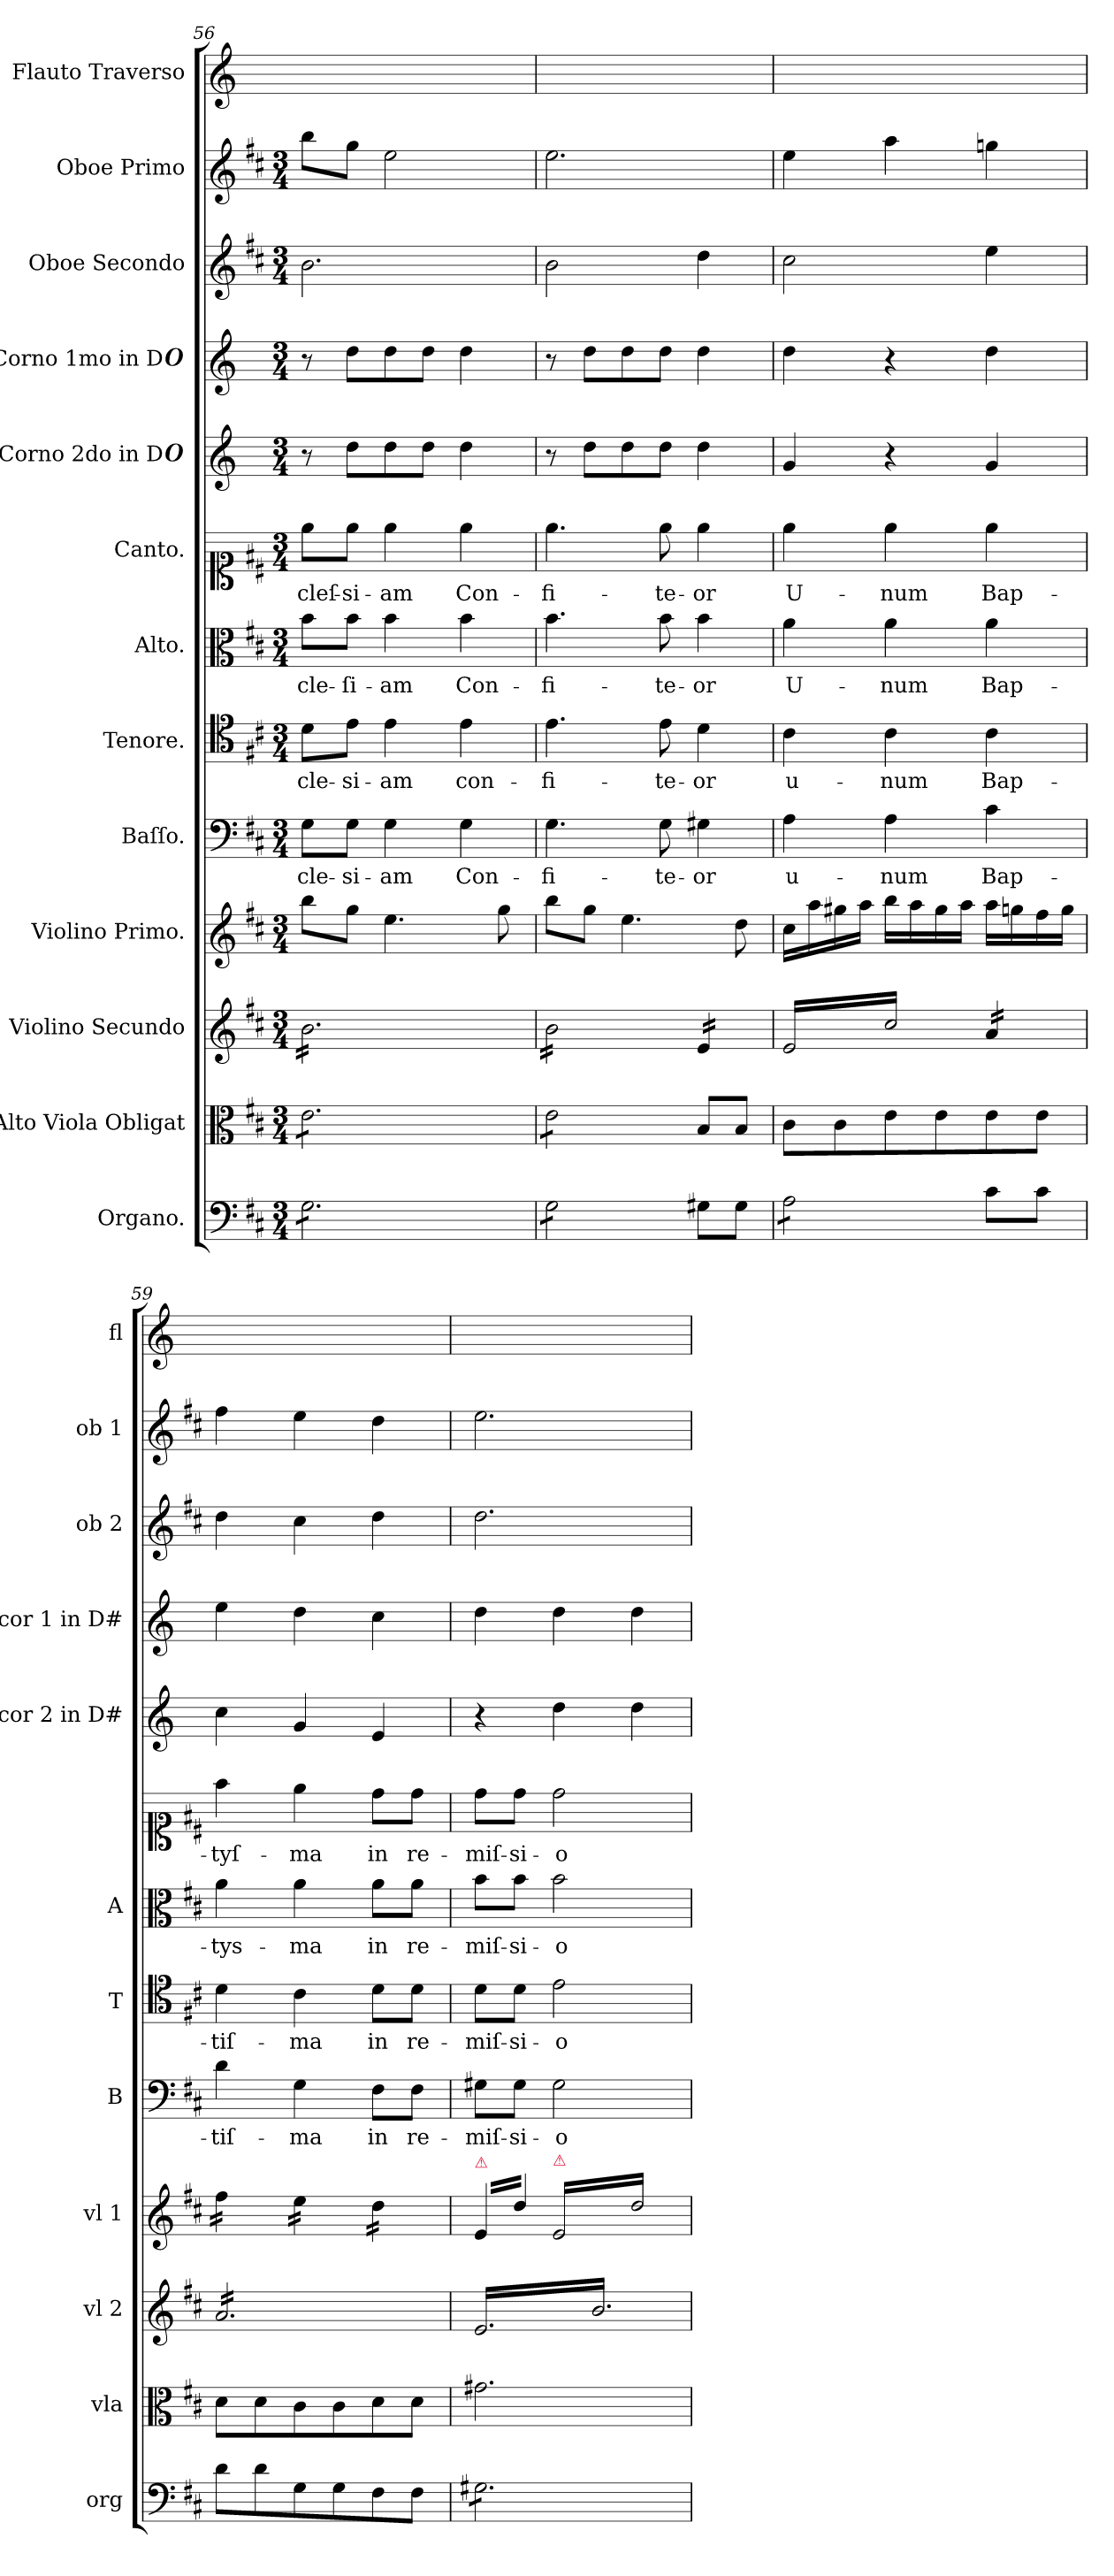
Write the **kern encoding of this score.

**kern	**kern	**kern	**kern	**kern	**text	**kern	**text	**kern	**text	**kern	**text	**kern	**kern	**kern	**kern	**kern
*part13	*part12	*part11	*part10	*part9	*part9	*part8	*part8	*part7	*part7	*part6	*part6	*part5	*part4	*part3	*part2	*part1
*staff13	*staff12	*staff11	*staff10	*staff9	*staff9	*staff8	*staff8	*staff7	*staff7	*staff6	*staff6	*staff5	*staff4	*staff3	*staff2	*staff1
*I"Organo.	*I"Alto Viola Obligat	*I"Violino Secundo	*I"Violino Primo.	*I"Baſſo.	*	*I"Tenore.	*	*I"Alto.	*	*I"Canto.	*	*I"Corno 2do in D#	*I"Corno 1mo in D#	*I"Oboe Secondo	*I"Oboe Primo	*I"Flauto Traverso
*I'org	*I'vla	*I'vl 2	*I'vl 1	*I'B	*	*I'T	*	*I'A	*	*	*	*I'cor 2 in D#	*I'cor 1 in D#	*I'ob 2	*I'ob 1	*I'fl
*clefF4	*clefC3	*clefG2	*clefG2	*clefF4	*	*clefC4	*	*clefC3	*	*clefC1	*	*clefG2	*clefG2	*clefG2	*clefG2	*clefG2
*	*	*	*	*	*	*	*	*	*	*	*	*ITrd6c10	*ITrd6c10	*	*	*
*k[f#c#]	*k[f#c#]	*k[f#c#]	*k[f#c#]	*k[f#c#]	*	*k[f#c#]	*	*k[f#c#]	*	*k[f#c#]	*	*k[f#c#]	*k[f#c#]	*k[f#c#]	*k[f#c#]	*
*D:	*D:	*D:	*D:	*D:	*	*D:	*	*D:	*	*D:	*	*	*	*D:	*D:	*
*M3/4	*M3/4	*M3/4	*M3/4	*M3/4	*	*M3/4	*	*M3/4	*	*M3/4	*	*M3/4	*M3/4	*M3/4	*M3/4	*
=56	=56	=56	=56	=56	=56	=56	=56	=56	=56	=56	=56	=56	=56	=56	=56	=56
*tremolo	*	*	*	*	*	*	*	*	*	*	*	*	*	*	*	*
*	*tremolo	*	*	*	*	*	*	*	*	*	*	*	*	*	*	*
*	*	*tremolo	*	*	*	*	*	*	*	*	*	*	*	*	*	*
8G\L	8e\L	16b\LL	8bb\L	8G\L	-cle-	8d\L	-cle-	8b\L	-cle-	8ee\L	-cleſ-	8r	8r	2.b\	8bb\L	2.ryy
.	.	16b\	.	.	.	.	.	.	.	.	.	.	.	.	.	.
8G\	8e\	16b\	8gg\J	8G\J	-si-	8e\J	-si-	8b\J	-ſi-	8ee\J	-si-	8e\L	8e\L	.	8gg\J	.
.	.	16b\	.	.	.	.	.	.	.	.	.	.	.	.	.	.
8G\	8e\	16b\	4.ee\	4G\	-am	4e\	-am	4b\	-am	4ee\	-am	8e\	8e\	.	2ee\	.
.	.	16b\	.	.	.	.	.	.	.	.	.	.	.	.	.	.
8G\	8e\	16b\	.	.	.	.	.	.	.	.	.	8e\J	8e\J	.	.	.
.	.	16b\	.	.	.	.	.	.	.	.	.	.	.	.	.	.
8G\	8e\	16b\	.	4G\	Con-	4e\	con-	4b\	Con-	4ee\	Con-	4e\	4e\	.	.	.
.	.	16b\	.	.	.	.	.	.	.	.	.	.	.	.	.	.
8G\J	8e\J	16b\	8gg\	.	.	.	.	.	.	.	.	.	.	.	.	.
.	.	16b\JJ	.	.	.	.	.	.	.	.	.	.	.	.	.	.
=57	=57	=57	=57	=57	=57	=57	=57	=57	=57	=57	=57	=57	=57	=57	=57	=57
8G\L	8e\L	16b\LL	8bb\L	4.G\	-fi-	4.e\	-fi-	4.b\	-fi-	4.ee\	-fi-	8r	8r	2b\	2.ee\	2.ryy
.	.	16b\	.	.	.	.	.	.	.	.	.	.	.	.	.	.
8G\	8e\	16b\	8gg\J	.	.	.	.	.	.	.	.	8e\L	8e\L	.	.	.
.	.	16b\	.	.	.	.	.	.	.	.	.	.	.	.	.	.
8G\	8e\	16b\	4.ee\	.	.	.	.	.	.	.	.	8e\	8e\	.	.	.
.	.	16b\	.	.	.	.	.	.	.	.	.	.	.	.	.	.
8G\J	8e\J	16b\	.	8G\	-te-	8e\	-te-	8b\	-te-	8ee\	-te-	8e\J	8e\J	.	.	.
*	*Xtremolo	*	*	*	*	*	*	*	*	*	*	*	*	*	*	*
*Xtremolo	*	*	*	*	*	*	*	*	*	*	*	*	*	*	*	*
.	.	16b\JJ	.	.	.	.	.	.	.	.	.	.	.	.	.	.
8G#X\L	8B/L	16e/LL	.	4G#X\	-or	4d\	-or	4b\	-or	4ee\	-or	4e\	4e\	4dd\	.	.
.	.	16e/	.	.	.	.	.	.	.	.	.	.	.	.	.	.
8G#\J	8B/J	16e/	8dd\	.	.	.	.	.	.	.	.	.	.	.	.	.
.	.	16e/JJ	.	.	.	.	.	.	.	.	.	.	.	.	.	.
=58	=58	=58	=58	=58	=58	=58	=58	=58	=58	=58	=58	=58	=58	=58	=58	=58
*tremolo	*	*	*	*	*	*	*	*	*	*	*	*	*	*	*	*
8A\L	8c#\L	16e/LL	16cc#\LL	4A\	u-	4c#\	u-	4a\	U-	4ee\	U-	4A/	4e\	2cc#\	4ee\	2.ryy
.	.	16cc#/	16aa\	.	.	.	.	.	.	.	.	.	.	.	.	.
8A\	8c#\	16e/	16gg#X\	.	.	.	.	.	.	.	.	.	.	.	.	.
.	.	16cc#/	16aa\JJ	.	.	.	.	.	.	.	.	.	.	.	.	.
8A\	8e\	16e/	16bb\LL	4A\	-num	4c#\	-num	4a\	-num	4ee\	-num	4r	4r	.	4aa\	.
.	.	16cc#/	16aa\	.	.	.	.	.	.	.	.	.	.	.	.	.
8A\J	8e\	16e/	16gg#\	.	.	.	.	.	.	.	.	.	.	.	.	.
*Xtremolo	*	*	*	*	*	*	*	*	*	*	*	*	*	*	*	*
.	.	16cc#/JJ	16aa\JJ	.	.	.	.	.	.	.	.	.	.	.	.	.
8c#\L	8e\	16a/LL	16aa\LL	4c#\	Bap-	4c#\	Bap-	4a\	Bap-	4ee\	Bap-	4A/	4e\	4ee\	4ggn\	.
.	.	16a/	16ggn\	.	.	.	.	.	.	.	.	.	.	.	.	.
8c#\J	8e\J	16a/	16ff#\	.	.	.	.	.	.	.	.	.	.	.	.	.
.	.	16a/JJ	16gg\JJ	.	.	.	.	.	.	.	.	.	.	.	.	.
=59	=59	=59	=59	=59	=59	=59	=59	=59	=59	=59	=59	=59	=59	=59	=59	=59
*	*	*	*tremolo	*	*	*	*	*	*	*	*	*	*	*	*	*
8d\L	8d\L	16a/LL	16ff#\LL	4d\	-tiſ-	4d\	-tiſ-	4a\	-tys-	4ff#\	-tyſ-	4d\	4f#\	4dd\	4ff#\	2.ryy
.	.	16a/	16ff#\	.	.	.	.	.	.	.	.	.	.	.	.	.
8d\	8d\	16a/	16ff#\	.	.	.	.	.	.	.	.	.	.	.	.	.
.	.	16a/	16ff#\JJ	.	.	.	.	.	.	.	.	.	.	.	.	.
8G\	8c#\	16a/	16ee\LL	4G\	-ma	4c#\	-ma	4a\	-ma	4ee\	-ma	4A/	4e\	4cc#\	4ee\	.
.	.	16a/	16ee\	.	.	.	.	.	.	.	.	.	.	.	.	.
8G\	8c#\	16a/	16ee\	.	.	.	.	.	.	.	.	.	.	.	.	.
.	.	16a/	16ee\JJ	.	.	.	.	.	.	.	.	.	.	.	.	.
8F#\	8d\	16a/	16dd\LL	8F#\L	in	8d\L	in	8a\L	in	8dd\L	in	4F#/	4d\	4dd\	4dd\	.
.	.	16a/	16dd\	.	.	.	.	.	.	.	.	.	.	.	.	.
8F#\J	8d\J	16a/	16dd\	8F#\J	re-	8d\J	re-	8a\J	re-	8dd\J	re-	.	.	.	.	.
.	.	16a/JJ	16dd\JJ	.	.	.	.	.	.	.	.	.	.	.	.	.
=60	=60	=60	=60	=60	=60	=60	=60	=60	=60	=60	=60	=60	=60	=60	=60	=60
!	!	!	!LO:TX:a:color=crimson:t=⚠	!	!	!	!	!	!	!	!	!	!	!	!	!
*tremolo	*	*	*	*	*	*	*	*	*	*	*	*	*	*	*	*
8G#X\L	2.g#X\	16e/LL	16e/LL	8G#X\L	-miſ-	8d\L	-miſ-	8b\L	-miſ-	8dd\L	-miſ-	4r	4e\	2.dd\	2.ee\	2.ryy
.	.	16b/	16dd/	.	.	.	.	.	.	.	.	.	.	.	.	.
8G#X\	.	16e/	16e/	8G#\J	-si-	8d\J	-si-	8b\J	-si-	8dd\J	-si-	.	.	.	.	.
.	.	16b/	16dd/JJ	.	.	.	.	.	.	.	.	.	.	.	.	.
!	!	!	!LO:TX:a:color=crimson:t=⚠	!	!	!	!	!	!	!	!	!	!	!	!	!
8G#X\	.	16e/	16e/LL	2G#\	-o-	2e\	-o-	2b\	-o-	2dd\	-o-	4e\	4e\	.	.	.
.	.	16b/	16dd/	.	.	.	.	.	.	.	.	.	.	.	.	.
8G#X\	.	16e/	16e/	.	.	.	.	.	.	.	.	.	.	.	.	.
.	.	16b/	16dd/	.	.	.	.	.	.	.	.	.	.	.	.	.
8G#X\	.	16e/	16e/	.	.	.	.	.	.	.	.	4e\	4e\	.	.	.
.	.	16b/	16dd/	.	.	.	.	.	.	.	.	.	.	.	.	.
8G#X\J	.	16e/	16e/	.	.	.	.	.	.	.	.	.	.	.	.	.
*Xtremolo	*	*	*	*	*	*	*	*	*	*	*	*	*	*	*	*
.	.	16b/JJ	16dd/JJ	.	.	.	.	.	.	.	.	.	.	.	.	.
*	*	*	*Xtremolo	*	*	*	*	*	*	*	*	*	*	*	*	*
*	*	*Xtremolo	*	*	*	*	*	*	*	*	*	*	*	*	*	*
.	.	.	.	.	.	.	.	.	.	.	.	.	.	.	.	.
.	.	.	.	.	.	.	.	.	.	.	.	.	.	.	.	.
.	.	.	.	.	.	.	.	.	.	.	.	.	.	.	.	.
.	.	.	.	.	.	.	.	.	.	.	.	.	.	.	.	.
.	.	.	.	.	.	.	.	.	.	.	.	.	.	.	.	.
.	.	.	.	.	.	.	.	.	.	.	.	.	.	.	.	.
=	=	=	=	=	=	=	=	=	=	=	=	=	=	=	=	=
*-	*-	*-	*-	*-	*-	*-	*-	*-	*-	*-	*-	*-	*-	*-	*-	*-
